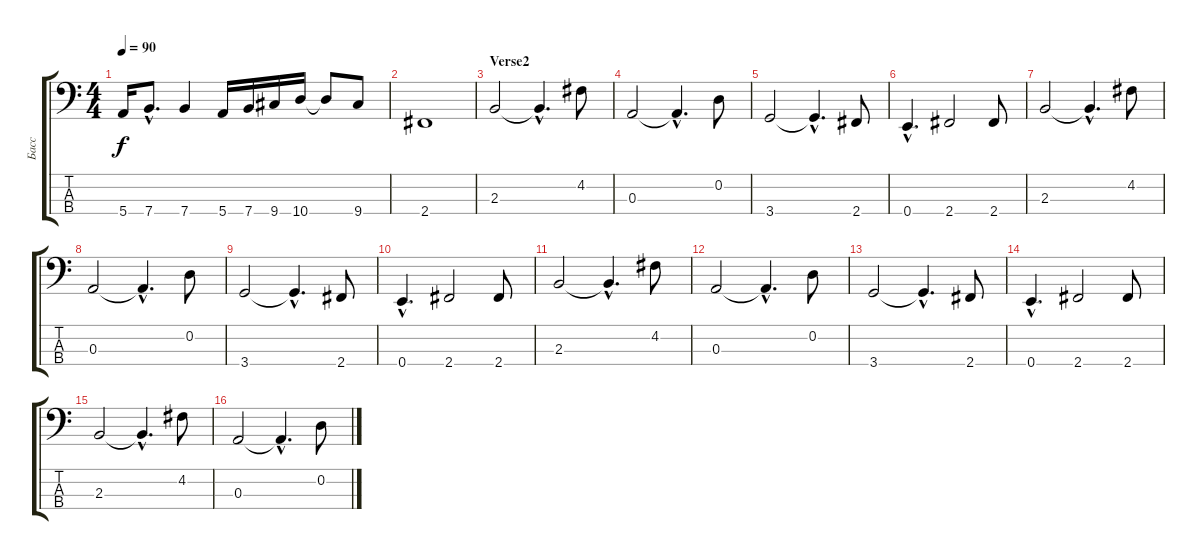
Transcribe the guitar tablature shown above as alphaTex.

\track ("Басс" "Басс") {instrument electricbasspick}
\staff {score tabs}
\tuning (G2 D2 A1 E1) {hide}
\ts (4 4)
\tempo 90
\clef f4
\ks c
5.4.16{dy f} 7.4{hac}.8{d} 7.4.4 5.4.16 7.4.16 9.4.16 10.4.16 10.4{t}.8 9.4.8 |
2.4.1 |
\section ("" "Verse2")
2.3.2 2.3{hac t}.4{d} 4.2.8 |
0.3.2 0.3{hac t}.4{d} 0.2.8 |
3.4.2 3.4{hac t}.4{d} 2.4.8 |
0.4{hac}.4{d} 2.4.2 2.4.8 |
2.3.2 2.3{hac t}.4{d} 4.2.8 |
0.3.2 0.3{hac t}.4{d} 0.2.8 |
3.4.2 3.4{hac t}.4{d} 2.4.8 |
0.4{hac}.4{d} 2.4.2 2.4.8 |
2.3.2 2.3{hac t}.4{d} 4.2.8 |
0.3.2 0.3{hac t}.4{d} 0.2.8 |
3.4.2 3.4{hac t}.4{d} 2.4.8 |
0.4{hac}.4{d} 2.4.2 2.4.8 |
2.3.2 2.3{hac t}.4{d} 4.2.8 |
0.3.2 0.3{hac t}.4{d} 0.2.8
